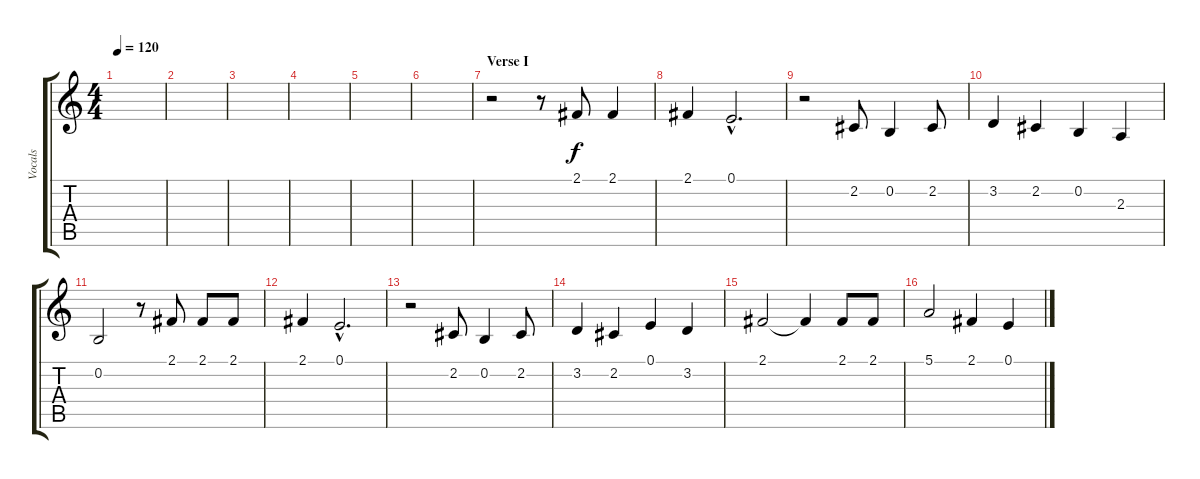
\track ("Vocals" "Vocals") {instrument synthbrass1}
\staff {score tabs}
\tuning (E4 B3 G3 D3 A2 E2) {hide}
\ts (4 4)
\tempo 120
\clef g2
\ks c
|
|
|
|
|
|
\section ("" "Verse I")
r.2 r.8 2.1.8 2.1.4 |
2.1.4 0.1{hac}.2{d} |
r.2 2.2.8 0.2.4 2.2.8 |
3.2.4 2.2.4 0.2.4 2.3.4 |
0.2.2 r.8 2.1.8 2.1.8 2.1.8 |
2.1.4 0.1{hac}.2{d} |
r.2 2.2.8 0.2.4 2.2.8 |
3.2.4 2.2.4 0.1.4 3.2.4 |
2.1.2 2.1{t}.4 2.1.8 2.1.8 |
5.1.2 2.1.4 0.1.4
